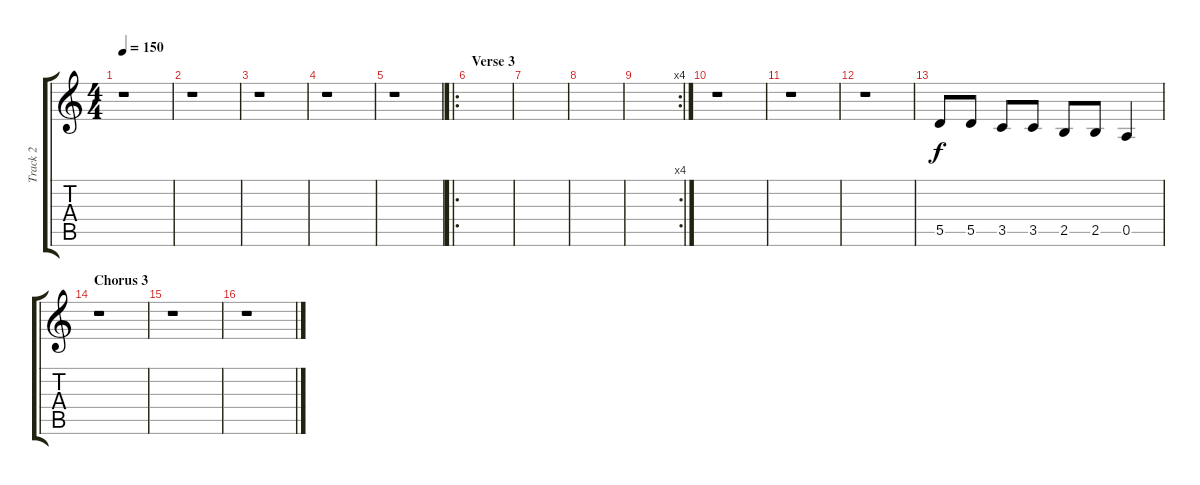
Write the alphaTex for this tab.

\track ("Track 2" "Track 2") {instrument acousticguitarsteel}
\staff {score tabs}
\tuning (E4 B3 G3 D3 A2 E2) {hide}
\ts (4 4)
\tempo 150
\clef g2
\ks c
r.1{dy f} |
r.1 |
r.1 |
r.1 |
r.1 |
\ro
\section ("" "Verse 3")
|
|
|
\rc 4
|
r.1 |
r.1 |
r.1 |
5.5.8 5.5.8 3.5.8 3.5.8 2.5.8 2.5.8 0.5.4 |
\section ("" "Chorus 3")
r.1 |
r.1 |
r.1
